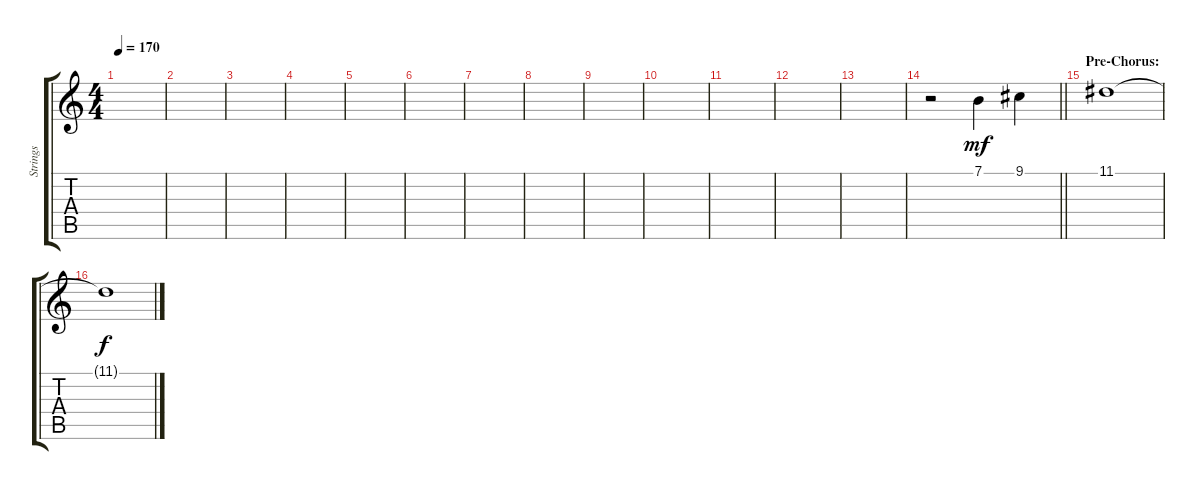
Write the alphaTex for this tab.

\track ("Strings" "Strings") {instrument stringensemble1}
\staff {score tabs}
\tuning (E4 B3 G3 D3 A2 E2) {hide}
\ts (4 4)
\tempo 170
\clef g2
\ks c
|
|
|
|
|
|
|
|
|
|
|
|
|
\barLineRight lightlight
r.2 7.1.4{dy mf} 9.1.4 |
\section ("" "Pre-Chorus:")
11.1.1 |
11.1{t}.1{dy f}
